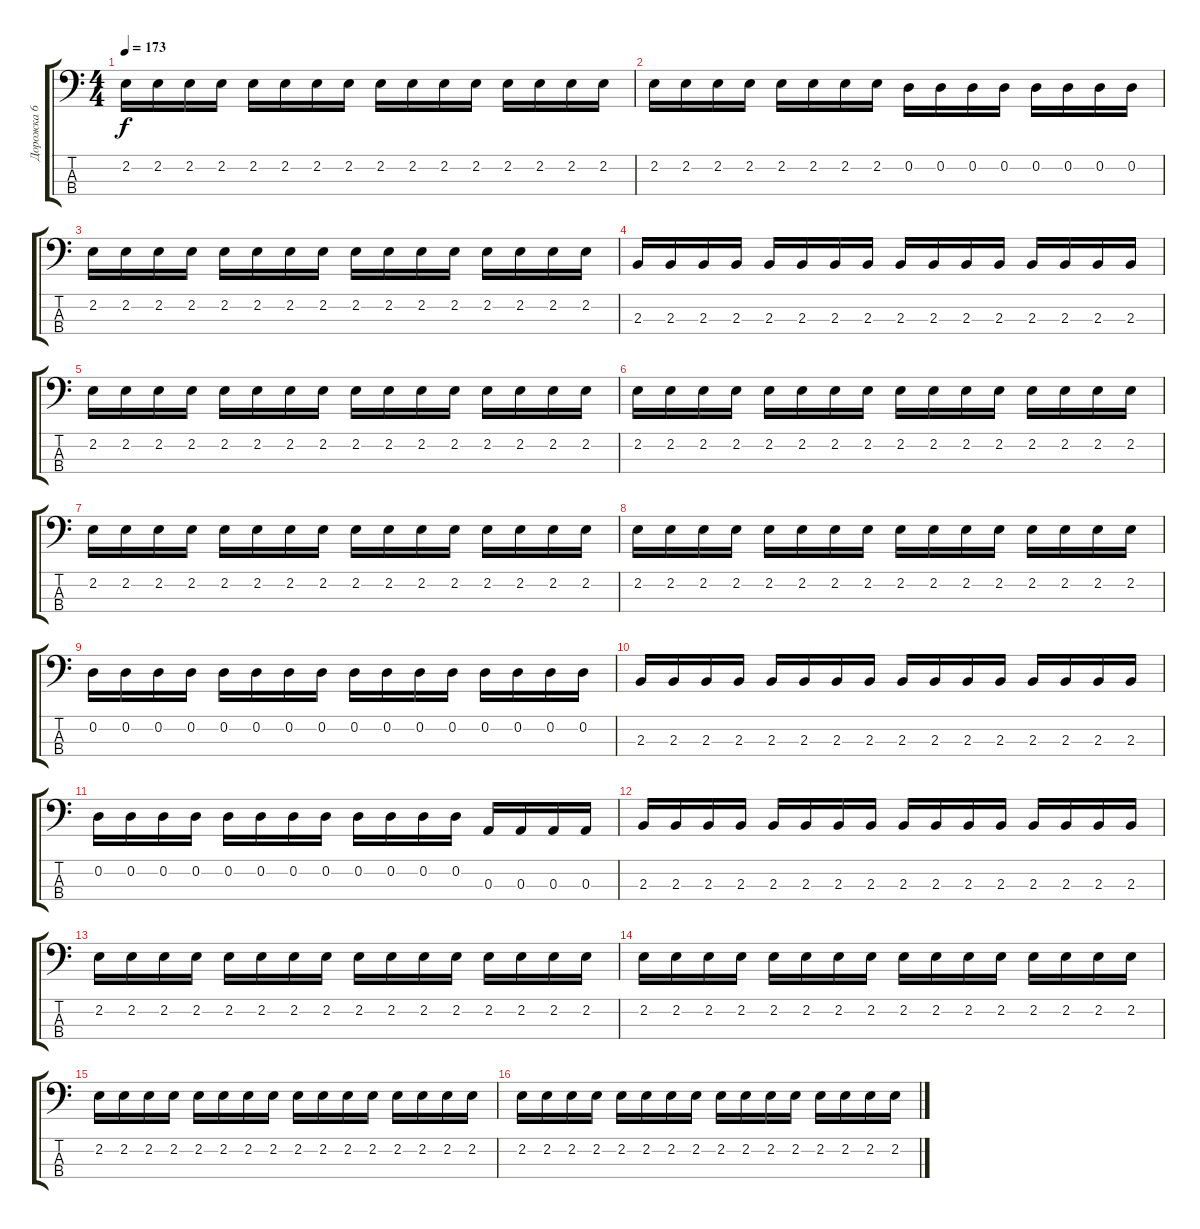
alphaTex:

\track ("Дорожка 6" "Дорожка 6") {instrument electricbassfinger}
\staff {score tabs}
\tuning (G2 D2 A1 E1) {hide}
\ts (4 4)
\tempo 173
\clef f4
\ks c
2.2.16{dy f} 2.2.16 2.2.16 2.2.16 2.2.16 2.2.16 2.2.16 2.2.16 2.2.16 2.2.16 2.2.16 2.2.16 2.2.16 2.2.16 2.2.16 2.2.16 |
2.2.16 2.2.16 2.2.16 2.2.16 2.2.16 2.2.16 2.2.16 2.2.16 0.2.16 0.2.16 0.2.16 0.2.16 0.2.16 0.2.16 0.2.16 0.2.16 |
2.2.16 2.2.16 2.2.16 2.2.16 2.2.16 2.2.16 2.2.16 2.2.16 2.2.16 2.2.16 2.2.16 2.2.16 2.2.16 2.2.16 2.2.16 2.2.16 |
2.3.16 2.3.16 2.3.16 2.3.16 2.3.16 2.3.16 2.3.16 2.3.16 2.3.16 2.3.16 2.3.16 2.3.16 2.3.16 2.3.16 2.3.16 2.3.16 |
2.2.16 2.2.16 2.2.16 2.2.16 2.2.16 2.2.16 2.2.16 2.2.16 2.2.16 2.2.16 2.2.16 2.2.16 2.2.16 2.2.16 2.2.16 2.2.16 |
2.2.16 2.2.16 2.2.16 2.2.16 2.2.16 2.2.16 2.2.16 2.2.16 2.2.16 2.2.16 2.2.16 2.2.16 2.2.16 2.2.16 2.2.16 2.2.16 |
2.2.16 2.2.16 2.2.16 2.2.16 2.2.16 2.2.16 2.2.16 2.2.16 2.2.16 2.2.16 2.2.16 2.2.16 2.2.16 2.2.16 2.2.16 2.2.16 |
2.2.16 2.2.16 2.2.16 2.2.16 2.2.16 2.2.16 2.2.16 2.2.16 2.2.16 2.2.16 2.2.16 2.2.16 2.2.16 2.2.16 2.2.16 2.2.16 |
0.2.16 0.2.16 0.2.16 0.2.16 0.2.16 0.2.16 0.2.16 0.2.16 0.2.16 0.2.16 0.2.16 0.2.16 0.2.16 0.2.16 0.2.16 0.2.16 |
2.3.16 2.3.16 2.3.16 2.3.16 2.3.16 2.3.16 2.3.16 2.3.16 2.3.16 2.3.16 2.3.16 2.3.16 2.3.16 2.3.16 2.3.16 2.3.16 |
0.2.16 0.2.16 0.2.16 0.2.16 0.2.16 0.2.16 0.2.16 0.2.16 0.2.16 0.2.16 0.2.16 0.2.16 0.3.16 0.3.16 0.3.16 0.3.16 |
2.3.16 2.3.16 2.3.16 2.3.16 2.3.16 2.3.16 2.3.16 2.3.16 2.3.16 2.3.16 2.3.16 2.3.16 2.3.16 2.3.16 2.3.16 2.3.16 |
2.2.16 2.2.16 2.2.16 2.2.16 2.2.16 2.2.16 2.2.16 2.2.16 2.2.16 2.2.16 2.2.16 2.2.16 2.2.16 2.2.16 2.2.16 2.2.16 |
2.2.16 2.2.16 2.2.16 2.2.16 2.2.16 2.2.16 2.2.16 2.2.16 2.2.16 2.2.16 2.2.16 2.2.16 2.2.16 2.2.16 2.2.16 2.2.16 |
2.2.16 2.2.16 2.2.16 2.2.16 2.2.16 2.2.16 2.2.16 2.2.16 2.2.16 2.2.16 2.2.16 2.2.16 2.2.16 2.2.16 2.2.16 2.2.16 |
2.2.16 2.2.16 2.2.16 2.2.16 2.2.16 2.2.16 2.2.16 2.2.16 2.2.16 2.2.16 2.2.16 2.2.16 2.2.16 2.2.16 2.2.16 2.2.16
